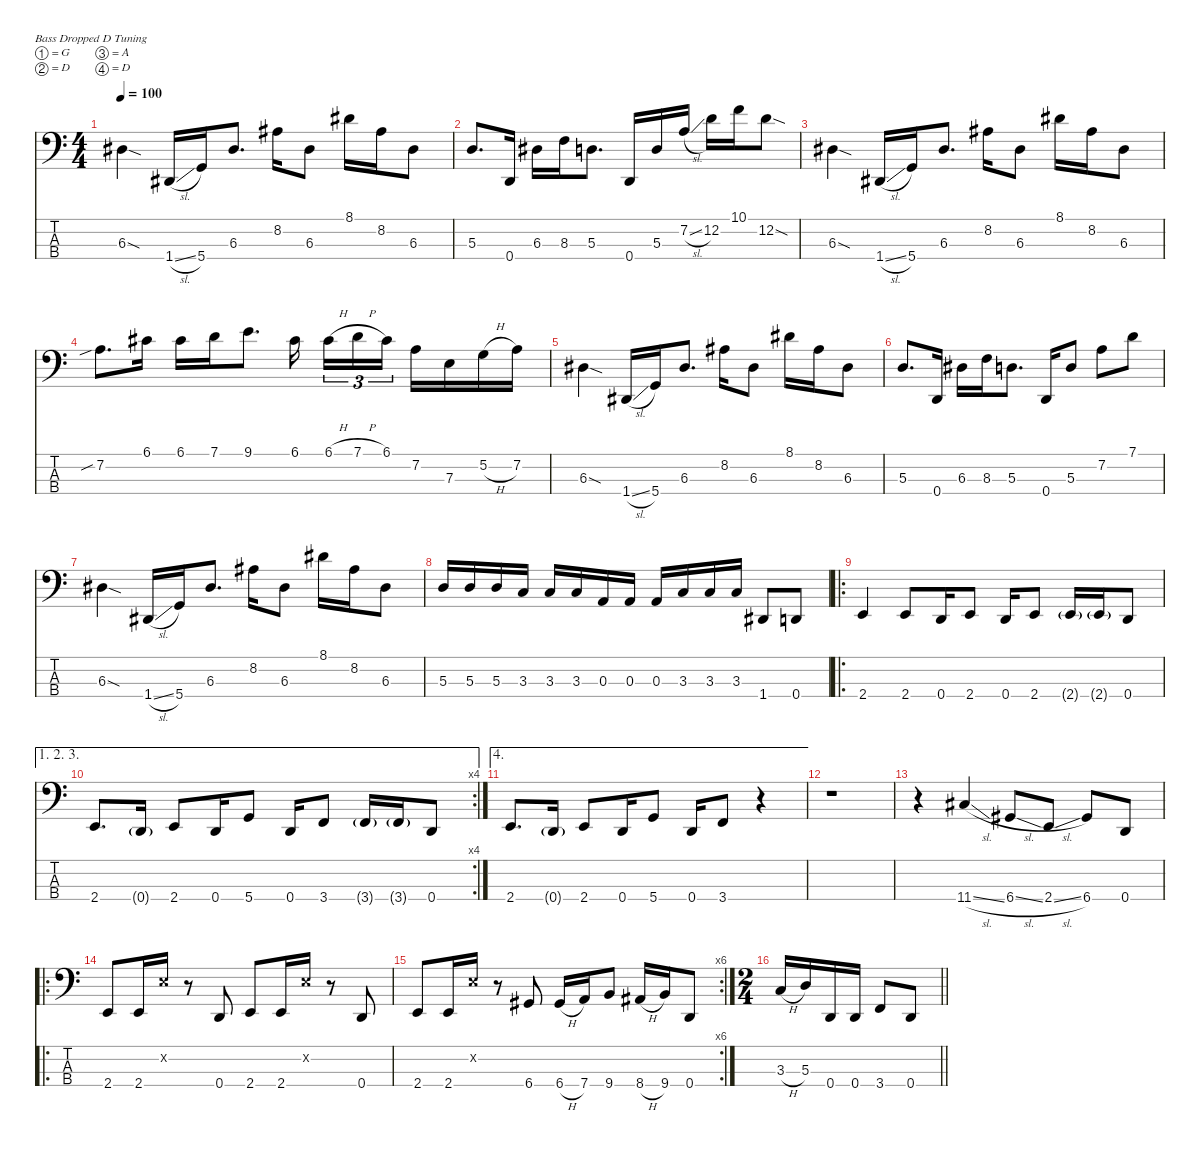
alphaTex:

\defaultSystemsLayout 4
\hideDynamics
\bracketExtendMode nobrackets
\singleTrackTrackNamePolicy hidden
\multiTrackTrackNamePolicy hidden
\firstSystemTrackNameMode fullname
\firstSystemTrackNameOrientation horizontal
\otherSystemsTrackNameOrientation horizontal
\track ("Bass Guitar" "el.bs.") {instrument electricbassfinger}
\staff {score tabs}
\tuning (G2 D2 A1 D1)
\ts (4 4)
\tempo 100
\clef f4
\ks c
6.3{sod acc #}.4{dy f beam Down} 1.4{sl acc #}.16{beam Up} 5.4.16{beam Up} 6.3{acc #}.8{d beam Up} 8.2{acc #}.16{beam Down} 6.3{acc #}.8{beam Down} 8.1{acc #}.16{beam Down} 8.2{acc #}.16{beam Down} 6.3{acc #}.8{beam Down} |
5.3.8{d beam Up} 0.4.16{beam Up} 6.3{acc #}.16{beam Down} 8.3.16{beam Down} 5.3.8{d beam Down} 0.4.16{beam Up} 5.3.16{beam Up} 7.2{sl}.16{beam Up} 12.2.16{beam Down} 10.1.16{beam Down} 12.2{sod}.8{beam Down} |
6.3{sod acc #}.4{beam Down} 1.4{sl acc #}.16{beam Up} 5.4.16{beam Up} 6.3{acc #}.8{d beam Up} 8.2{acc #}.16{beam Down} 6.3{acc #}.8{beam Down} 8.1{acc #}.16{beam Down} 8.2{acc #}.16{beam Down} 6.3{acc #}.8{beam Down} |
7.2{sib}.8{d beam Down} 6.1{acc #}.16{beam Down} 6.1{acc #}.16{beam Down} 7.1.16{beam Down} 9.1.8{d beam Down} 6.1{acc #}.16{beam Down} 6.1{h acc #}.16{tu (3 2) beam Down} 7.1{h}.16{tu (3 2) beam Down} 6.1{acc #}.16{tu (3 2) beam Down} 7.2.16{beam Down} 7.3.16{beam Down} 5.2{h}.16{beam Down} 7.2.16{beam Down} |
6.3{sod acc #}.4{beam Down} 1.4{sl acc #}.16{beam Up} 5.4.16{beam Up} 6.3{acc #}.8{d beam Up} 8.2{acc #}.16{beam Down} 6.3{acc #}.8{beam Down} 8.1{acc #}.16{beam Down} 8.2{acc #}.16{beam Down} 6.3{acc #}.8{beam Down} |
5.3.8{d beam Up} 0.4.16{beam Up} 6.3{acc #}.16{beam Down} 8.3.16{beam Down} 5.3.8{d beam Down} 0.4.16{beam Up} 5.3.8{beam Up} 7.2.8{beam Down} 7.1.8{beam Down} |
6.3{sod acc #}.4{beam Down} 1.4{sl acc #}.16{beam Up} 5.4.16{beam Up} 6.3{acc #}.8{d beam Up} 8.2{acc #}.16{beam Down} 6.3{acc #}.8{beam Down} 8.1{acc #}.16{beam Down} 8.2{acc #}.16{beam Down} 6.3{acc #}.8{beam Down} |
5.3.16{beam Up} 5.3.16{beam Up} 5.3.16{beam Up} 3.3.16{beam Up} 3.3.16{beam Up} 3.3.16{beam Up} 0.3.16{beam Up} 0.3.16{beam Up} 0.3.16{beam Up} 3.3.16{beam Up} 3.3.16{beam Up} 3.3.16{beam Up} 1.4{acc #}.8{beam Up} 0.4.8{beam Up} |
\ro
2.4.4{beam Up} 2.4.8{beam Up} 0.4.16{beam Up} 2.4.8{beam Up} 0.4.16{beam Up} 2.4.8{beam Up} 2.4{g}.16{dy mf beam Up} 2.4{g}.16{beam Up} 0.4.8{dy f beam Up} |
\ae (1 2 3)
\rc 4
2.4.8{d beam Up} 0.4{g}.16{dy mf beam Up} 2.4.8{dy f beam Up} 0.4.16{beam Up} 5.4.8{beam Up} 0.4.16{beam Up} 3.4.8{beam Up} 3.4{g}.16{dy mf beam Up} 3.4{g}.16{beam Up} 0.4.8{dy f beam Up} |
\ae 4
2.4.8{d beam Up} 0.4{g}.16{dy mf beam Up} 2.4.8{dy f beam Up} 0.4.16{beam Up} 5.4.8{beam Up} 0.4.16{beam Up} 3.4.8{beam Up} r.4{beam Up} |
r.1{beam Down} |
r.4{beam Down} 11.4{sl acc #}.4{beam Up} 6.4{sl acc #}.8{beam Up} 2.4{sl}.8{beam Up} 6.4{acc #}.8{beam Up} 0.4.8{beam Up} |
\ro
2.4.8{beam Up} 2.4.16{beam Up} 2.2{x}.16{beam Up} r.8{beam Up} 0.4.8{beam Up} 2.4.8{beam Up} 2.4.16{beam Up} 2.2{x}.16{beam Up} r.8{beam Up} 0.4.8{beam Up} |
\rc 6
2.4.8{beam Up} 2.4.16{beam Up} 2.2{x}.16{beam Up} r.8{beam Up} 6.4{acc #}.8{beam Up} 6.4{h acc #}.16{beam Up} 7.4.16{beam Up} 9.4.8{beam Up} 8.4{h acc #}.16{beam Up} 9.4.16{beam Up} 0.4.8{beam Up} |
\ts (2 4)
\beaming (8 2 2)
\barLineRight lightlight
3.3{h}.16{beam Up} 5.3.16{beam Up} 0.4.16{beam Up} 0.4.16{beam Up} 3.4.8{beam Up} 0.4.8{beam Up}
